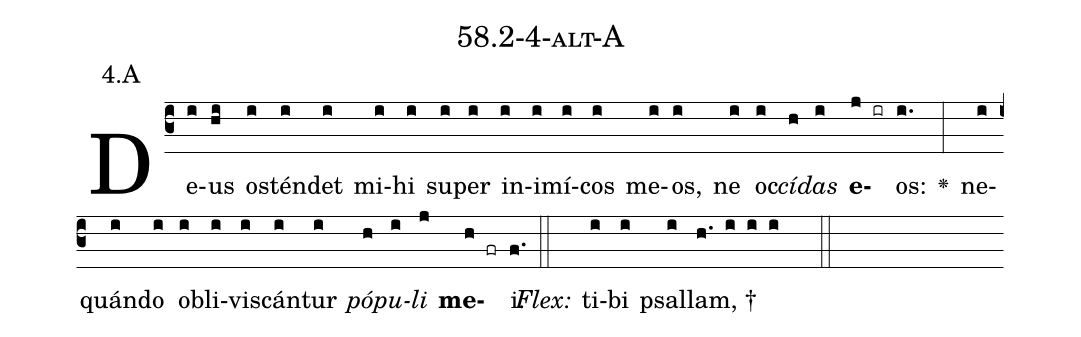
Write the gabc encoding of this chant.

name: 58.2-4-alt-A;
annotation: 4.A;
%%
(c3)De(i)us(hi) os(i)tén(i)det(i) mi(i)hi(i) su(i)per(i) in(i)i(i)mí(i)cos(i) me(i)os,(i) ne(i) oc(i)<i>cí</i>(h)<i>das</i>(i) <b>e</b>(j ir)os:(i.) <v>\greheightstar</v>(:) ne(i)quán(i)do(i) ob(i)li(i)vis(i)cán(i)tur(i) <i>pó</i>(h)<i>pu</i>(i)<i>li</i>(j) <b>me</b>(h fr)i.(f.) (::)
<i>Flex:</i>()  ti(i)bi(i) psal(i)lam, †(h. i i i  ::)

%E(i) u(h) o(i) u(j) a(h) e.(f.) (::)
